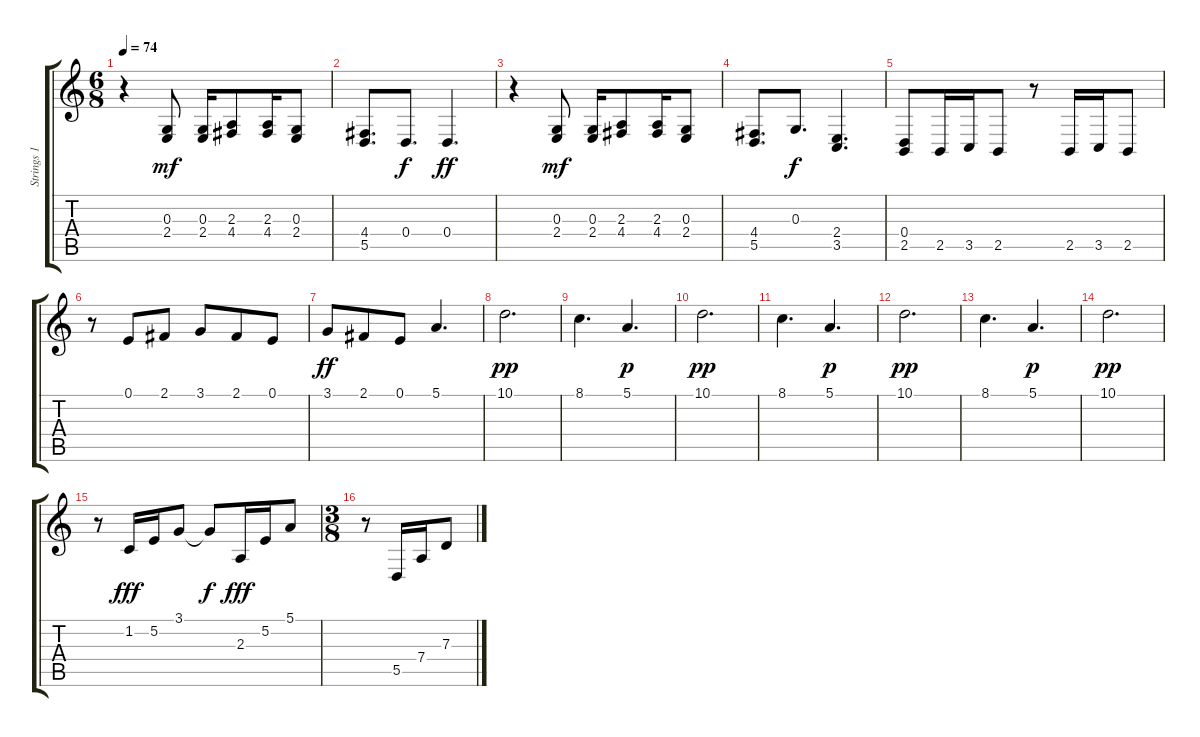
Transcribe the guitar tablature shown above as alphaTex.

\track ("Strings 1" "Strings 1") {instrument stringensemble2}
\staff {score tabs}
\tuning (E4 B3 G3 D3 A2 E2) {hide}
\ts (6 8)
\tempo 74
\clef g2
\ks c
r.4{dy f} (0.3 2.4).8{dy mf} (0.3 2.4).16 (2.3 4.4).8 (2.3 4.4).16 (0.3 2.4).8 |
(4.4 5.5).8{d} 0.4.8{d dy f} 0.4.4{d dy ff} |
r.4 (0.3 2.4).8{dy mf} (0.3 2.4).16 (2.3 4.4).8 (2.3 4.4).16 (0.3 2.4).8 |
(4.4 5.5).8{d} 0.3.8{d dy f} (2.4 3.5).4{d} |
(0.4 2.5).8 2.5.16 3.5.16 2.5.8 r.8 2.5.16 3.5.16 2.5.8 |
r.8 0.1.8 2.1.8 3.1.8 2.1.8 0.1.8 |
3.1.8{dy ff} 2.1.8 0.1.8 5.1.4{d} |
10.1.2{d dy pp} |
8.1.4{d} 5.1.4{d dy p} |
10.1.2{d dy pp} |
8.1.4{d} 5.1.4{d dy p} |
10.1.2{d dy pp} |
8.1.4{d} 5.1.4{d dy p} |
10.1.2{d dy pp} |
r.8 1.2.16{dy fff} 5.2.16 3.1.8 3.1{t}.8{dy f} 2.3.16{dy fff} 5.2.16 5.1.8 |
\ts (3 8)
r.8 5.5.16 7.4.16 7.3.8
